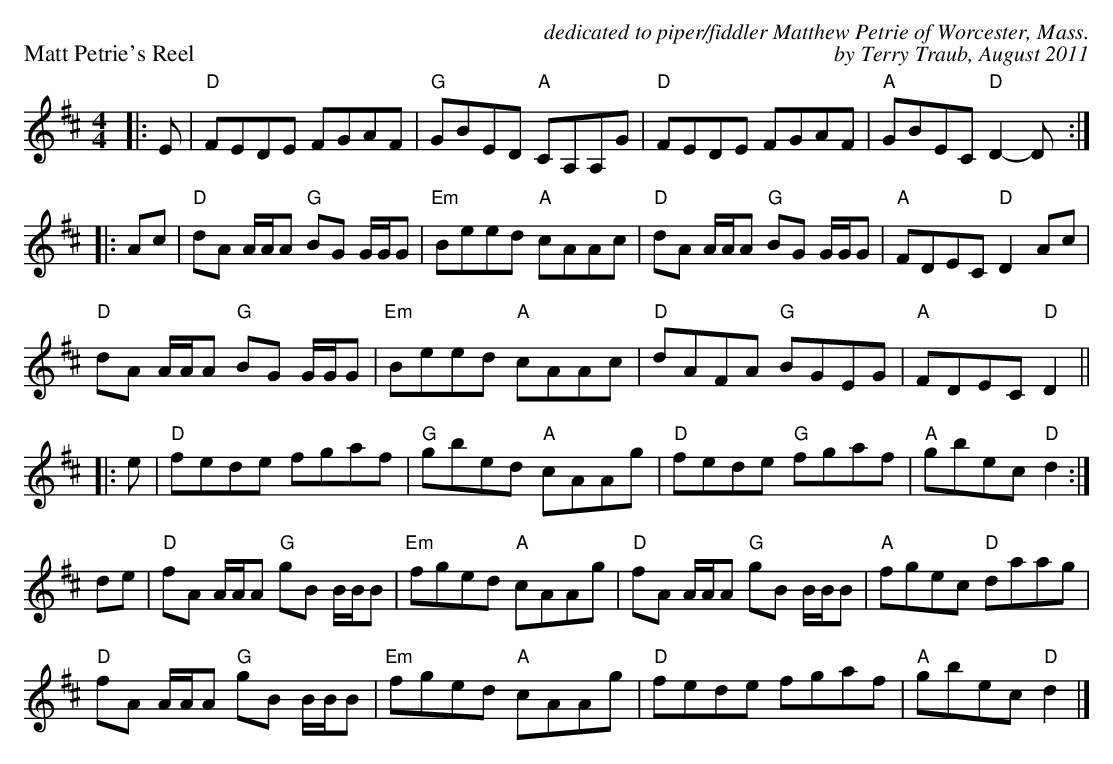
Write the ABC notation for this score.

X:1
P: Matt Petrie's Reel
C: dedicated to piper/fiddler Matthew Petrie of Worcester, Mass.
C: by Terry Traub, August 2011
M: 4/4
L: 1/8
K: D
|: E|"D"FEDE FGAF|"G"GBED "A"CA,A,G|"D"FEDE FGAF |"A"GBEC "D"D2-D :|
|: Ac|"D"dA A/A/A "G"BG G/G/G|"Em"Beed "A"cAAc|"D"dA A/A/A "G"BG G/G/G|"A"FDEC "D"D2 Ac|
"D"dA A/A/A "G"BG G/G/G|"Em"Beed "A"cAAc|"D"dAFA "G"BGEG|"A"FDEC "D"D2 ||
|: e|"D"fede fgaf|"G"gbed "A"cAAg|"D"fede "G"fgaf|"A"gbec "D"d2 :|
de|"D"fA A/A/A "G"gB B/B/B|"Em"fged "A"cAAg|"D"fA A/A/A "G"gB B/B/B|"A"fgec "D"daag|
"D"fA A/A/A "G"gB B/B/B|"Em"fged "A"cAAg|"D"fede fgaf|"A"gbec "D"d2 |]
